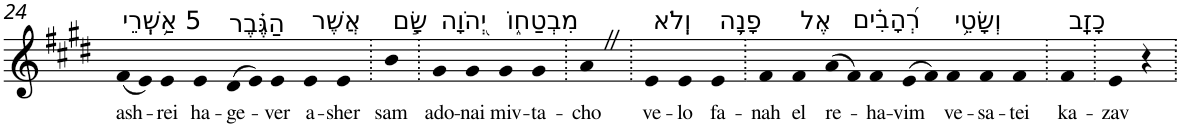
**kern	**text
*part1	*part1
*staff1	*staff1
*I"Piano	*
*I'Pno	*
!!LO:PB:g=z
*clefG2	*
*k[f#c#g#d#]	*
*E:	*
=24	=24
!LO:TX:a:t=5 אַ֥שְֽׁרֵי	!
!	!LO:LY:b
(8f#	ash-
8e)	.
!	!LO:LY:b
4e	-rei
!LO:TX:a:t=הַגֶּ֗בֶר	!
!	!LO:LY:b
4e	ha-
!	!LO:LY:b
(>8d#	-ge-
8e)	.
!	!LO:LY:b
4e	-ver
!LO:TX:a:t=אֲשֶׁר	!
!	!LO:LY:b
4e	a-
!	!LO:LY:b
4e	-sher
=25.	=25.
!LO:TX:a:t=שָׂ֣ם	!
!	!LO:LY:b
4b	sam
=26.	=26.
!LO:TX:a:t=יְ֭הֹוָה	!
!	!LO:LY:b
4g#	ado-
!	!LO:LY:b
4g#	-nai
!LO:TX:a:t=מִבְטַח֑וֹ	!
!	!LO:LY:b
4g#	miv-
!	!LO:LY:b
4g#	-ta-
=27.	=27.
!	!LO:LY:b
4aZ	-cho
=28.	=28.
!LO:TX:a:t=וְֽלֹא	!
!	!LO:LY:b
4e	ve-
!	!LO:LY:b
4e	-lo
!LO:TX:a:t=פָנָ֥ה	!
!	!LO:LY:b
4e	fa-
=29.	=29.
!	!LO:LY:b
4f#	-nah
!LO:TX:a:t=אֶל	!
!	!LO:LY:b
4f#	el
!LO:TX:a:t=רְ֝הָבִ֗ים	!
!	!LO:LY:b
(>8a	re-
8f#)	.
!	!LO:LY:b
4f#	-ha-
!	!LO:LY:b
(>8e	-vim
8f#)	.
!LO:TX:a:t=וְשָׂטֵ֥י	!
!	!LO:LY:b
4f#	ve-
!	!LO:LY:b
4f#	-sa-
!	!LO:LY:b
4f#	-tei
=30.	=30.
!LO:TX:a:t=כָזָֽב	!
!	!LO:LY:b
4f#	ka-
=31.	=31.
!	!LO:LY:b
4e	-zav
4r	.
=.	=.
*-	*-
